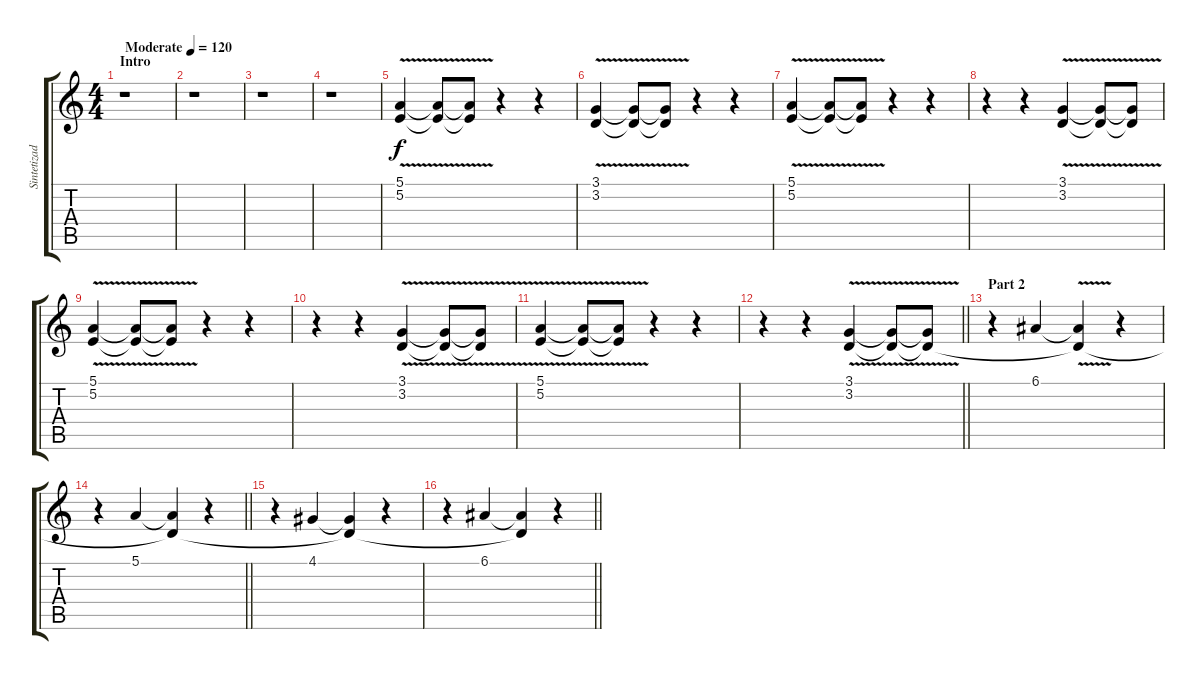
\track ("Sintetizador" "Sintetizad") {instrument fiddle}
\staff {score tabs}
\tuning (E4 B3 G3 D3 A2 E2) {hide}
\ts (4 4)
\section ("" "Intro")
\tempo (120 "Moderate")
\clef g2
\ks c
r.1{dy f instrument fiddle} |
r.1 |
r.1 |
r.1 |
(5.1{v} 5.2{v}).4 (5.1{v t} 5.2{v t}).8 (5.1{v t} 5.2{v t}).8 r.4 r.4 |
(3.1{v} 3.2{v}).4 (3.1{v t} 3.2{v t}).8 (3.1{v t} 3.2{v t}).8 r.4 r.4 |
(5.1{v} 5.2{v}).4 (5.1{v t} 5.2{v t}).8 (5.1{v t} 5.2{v t}).8 r.4 r.4 |
r.4 r.4 (3.1{v} 3.2{v}).4 (3.1{v t} 3.2{v t}).8 (3.1{v t} 3.2{v t}).8 |
(5.1{v} 5.2{v}).4 (5.1{v t} 5.2{v t}).8 (5.1{v t} 5.2{v t}).8 r.4 r.4 |
r.4 r.4 (3.1{v} 3.2{v}).4 (3.1{v t} 3.2{v t}).8 (3.1{v t} 3.2{v t}).8 |
(5.1{v} 5.2{v}).4 (5.1{v t} 5.2{v t}).8 (5.1{v t} 5.2{v t}).8 r.4 r.4 |
\barLineRight lightlight
r.4 r.4 (3.1{v} 3.2{v}).4 (3.1{v t} 3.2{v t}).8 (3.1{v t} 3.2{v t}).8 |
\section ("" "Part 2")
r.4 6.1.4 (6.1{t} 3.2{t}).4 r.4 |
\barLineRight lightlight
r.4 5.1.4 (5.1{t} 3.2{t}).4 r.4 |
r.4 4.1.4 (4.1{t} 3.2{t}).4 r.4 |
\barLineRight lightlight
r.4 6.1.4 (6.1{t} 3.2{t}).4 r.4
